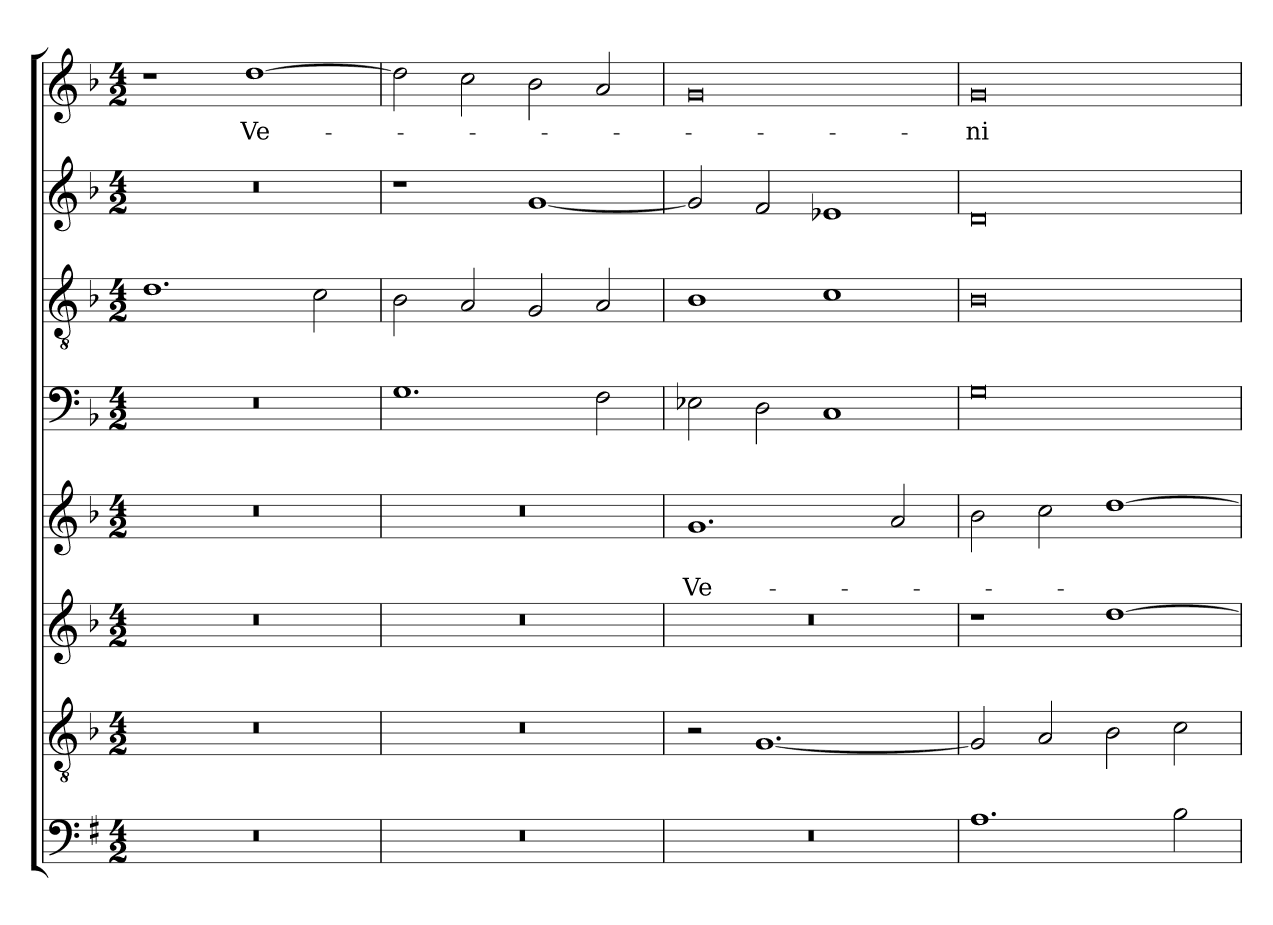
**kern	**kern	**kern	**kern	**text	**text	**kern	**kern	**kern	**kern	**text
*part8	*part7	*part6	*part5	*part5	*part5	*part4	*part3	*part2	*part1	*part1
*staff8	*staff7	*staff6	*staff5	*staff5	*staff5	*staff4	*staff3	*staff2	*staff1	*staff1
*clefF4	*clefGv2	*clefG2	*clefG2	*	*	*clefF4	*clefGv2	*clefG2	*clefG2	*
*ITrd1c2	*	*ITrd8c14	*	*	*	*	*	*	*	*
*k[b-]	*k[b-]	*k[b-]	*k[b-]	*	*	*k[b-]	*k[b-]	*k[b-]	*k[b-]	*
*d:	*d:	*d:	*d:	*	*	*d:	*d:	*d:	*d:	*
*M4/2	*M4/2	*M4/2	*M4/2	*	*	*M4/2	*M4/2	*M4/2	*M4/2	*
=1	=1	=1	=1	=1	=1	=1	=1	=1	=1	=1
0r	0r	0r	0r	.	.	0r	1.d	0r	1r	.
!	!	!	!	!	!	!	!	!	!	!LO:LY:b
.	.	.	.	.	.	.	.	.	[1dd	Ve-
.	.	.	.	.	.	.	2c\	.	.	.
=2	=2	=2	=2	=2	=2	=2	=2	=2	=2	=2
0r	0r	0r	0r	.	.	1.G	2B-\	1r	2dd\]	.
.	.	.	.	.	.	.	2A/	.	2cc\	.
.	.	.	.	.	.	.	2G/	[1g	2b-\	.
.	.	.	.	.	.	2F\	2A/	.	2a/	.
=3	=3	=3	=3	=3	=3	=3	=3	=3	=3	=3
!	!	!	!	!	!LO:LY:b	!	!	!	!	!
0r	2r	0r	1.g	.	Ve-	2E-X\	1B-	2g/]	0g	.
.	[1.G	.	.	.	.	2D\	.	2f/	.	.
.	.	.	.	.	.	1C	1c	1e-X	.	.
.	.	.	2a/	.	.	.	.	.	.	.
=4	=4	=4	=4	=4	=4	=4	=4	=4	=4	=4
!	!	!	!	!	!	!	!	!	!	!LO:LY:b
1.G	2G/]	1r	2b-\	.	.	0G	0B-	0d	0g	-ni
.	2A/	.	2cc\	.	.	.	.	.	.	.
.	2B-\	[1d	[1dd	.	.	.	.	.	.	.
2A\	2c\	.	.	.	.	.	.	.	.	.
=	=	=	=	=	=	=	=	=	=	=
*-	*-	*-	*-	*-	*-	*-	*-	*-	*-	*-
